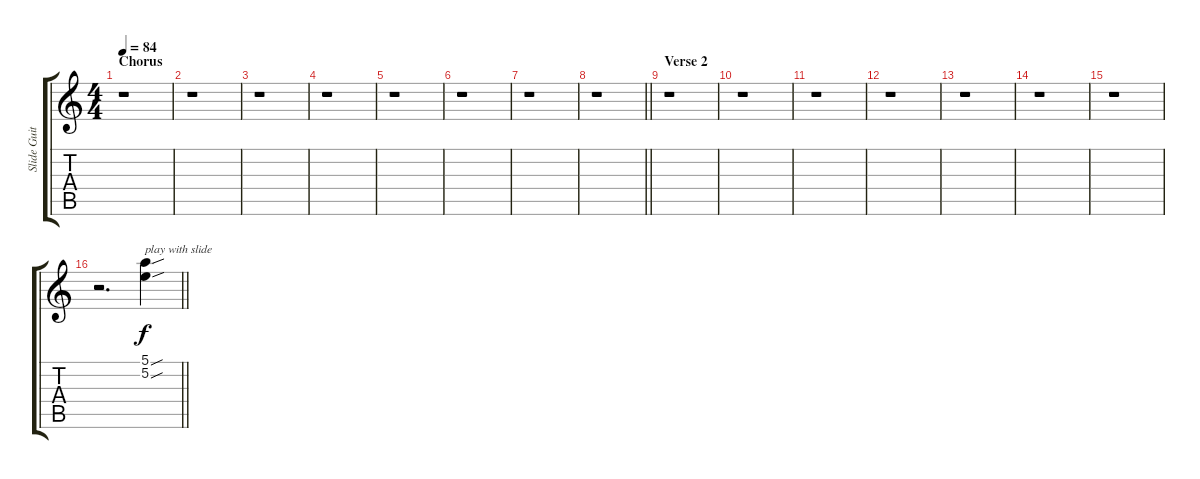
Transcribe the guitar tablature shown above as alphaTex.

\track ("Slide Guitar" "Slide Guit") {instrument electricguitarjazz}
\staff {score tabs}
\tuning (E4 B3 G3 D3 A2 E2) {hide}
\ts (4 4)
\section ("" "Chorus")
\tempo 84
\clef g2
\ks c
r.1{dy f} |
r.1 |
r.1 |
r.1 |
r.1 |
r.1 |
r.1 |
\barLineRight lightlight
r.1 |
\section ("" "Verse 2")
r.1 |
r.1 |
r.1 |
r.1 |
r.1 |
r.1 |
r.1 |
\barLineRight lightlight
r.2{d} (5.1{sou} 5.2{sou}).4{txt "play with slide"}
